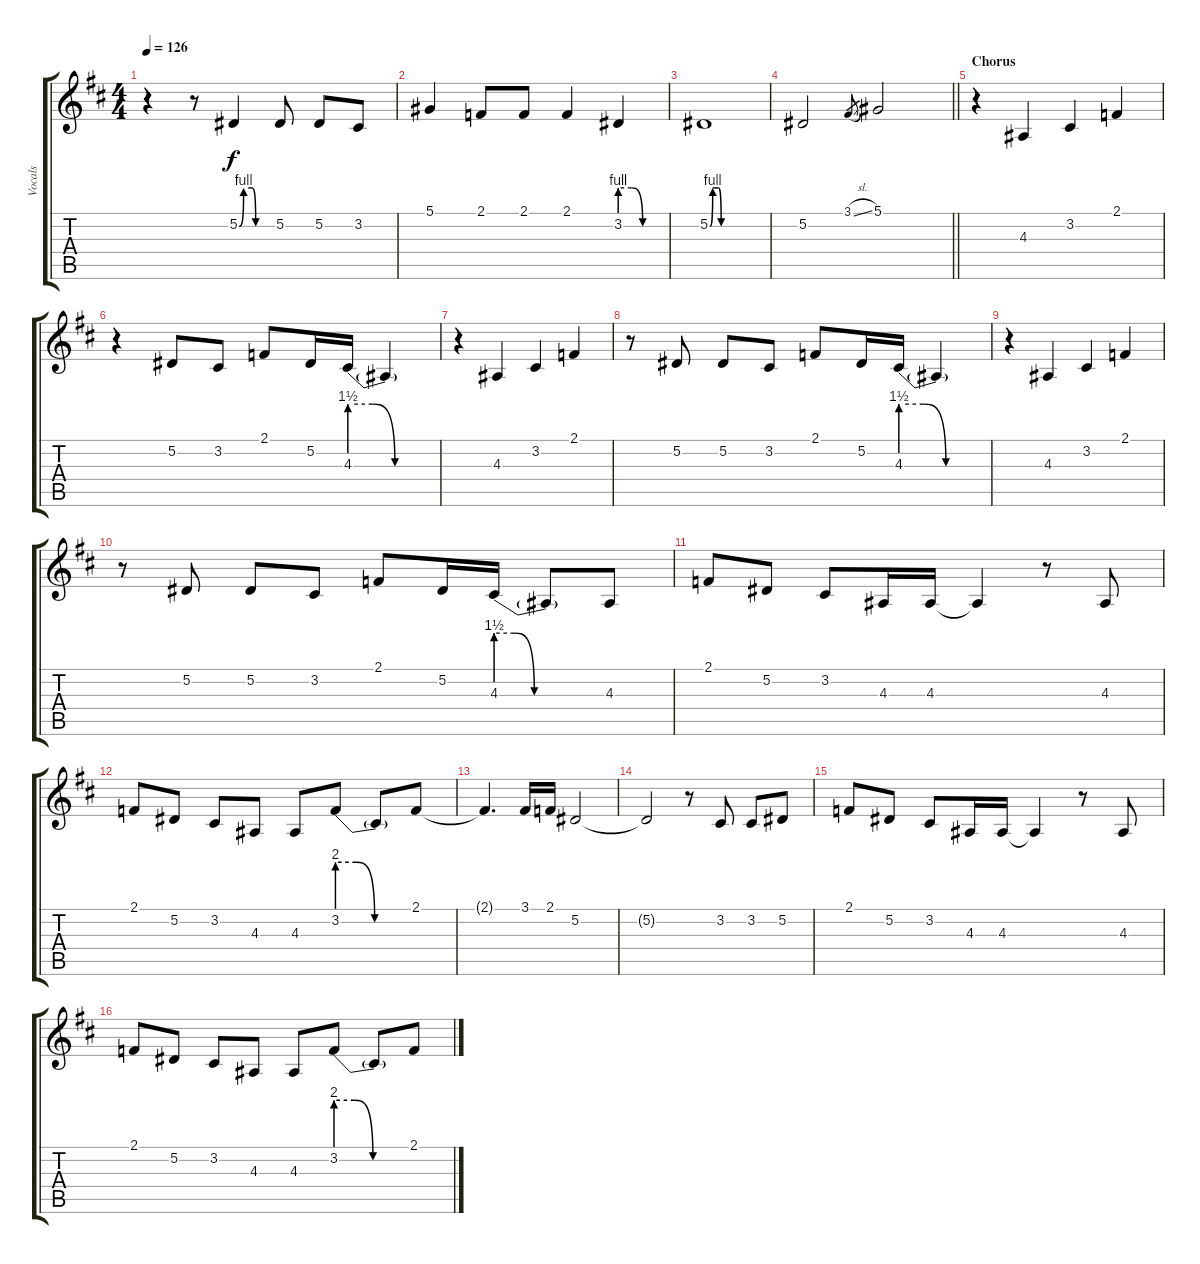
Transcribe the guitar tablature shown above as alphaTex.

\track ("Vocals" "Vocals") {instrument lead2sawtooth}
\staff {score tabs}
\tuning (Eb4 Bb3 Gb3 Db3 Ab2 Eb2) {hide}
\ts (4 4)
\tempo 126
\clef g2
\ks d
r.4{dy f} r.8 5.2{be (custom 0 0 8 4 23 4 30 0 44 0 60 0)}.4 5.2.8 5.2.8 3.2.8 |
5.1.4 2.1.8 2.1.8 2.1.4 3.2{be (custom 0 4 15 4 30 0 60 0)}.4 |
5.2{be (custom 0 0 3 4 9 4 12 0 15 0 20 0 30 0 60 0)}.1 |
\barLineRight lightlight
5.2.2 3.1{sl}.8{gr} 5.1.2 |
\section ("" "Chorus")
r.4 4.3.4 3.2.4 2.1.4 |
r.4 5.2.8 3.2.8 2.1.8 5.2.16 4.3{be (custom 0 6 15 6 30 0 60 0)}.16 4.3{t}.4 |
r.4 4.3.4 3.2.4 2.1.4 |
r.8 5.2.8 5.2.8 3.2.8 2.1.8 5.2.16 4.3{be (custom 0 6 15 6 30 0 60 0)}.16 4.3{t}.4 |
r.4 4.3.4 3.2.4 2.1.4 |
r.8 5.2.8 5.2.8 3.2.8 2.1.8 5.2.16 4.3{be (custom 0 6 10 6 21 0 30 0 60 0)}.16 4.3{t}.8 4.3.8 |
2.1.8 5.2.8 3.2.8 4.3.16 4.3.16 4.3{t}.4 r.8 4.3.8 |
2.1.8 5.2.8 3.2.8 4.3.8 4.3.8 3.2{be (custom 0 8 15 8 30 0 60 0)}.8 3.2{t}.8 2.1.8 |
2.1{t}.4{d} 3.1.16 2.1.16 5.2.2 |
5.2{t}.2 r.8 3.2.8 3.2.8 5.2.8 |
2.1.8 5.2.8 3.2.8 4.3.16 4.3.16 4.3{t}.4 r.8 4.3.8 |
2.1.8 5.2.8 3.2.8 4.3.8 4.3.8 3.2{be (custom 0 8 15 8 30 0 60 0)}.8 3.2{t}.8 2.1.8
